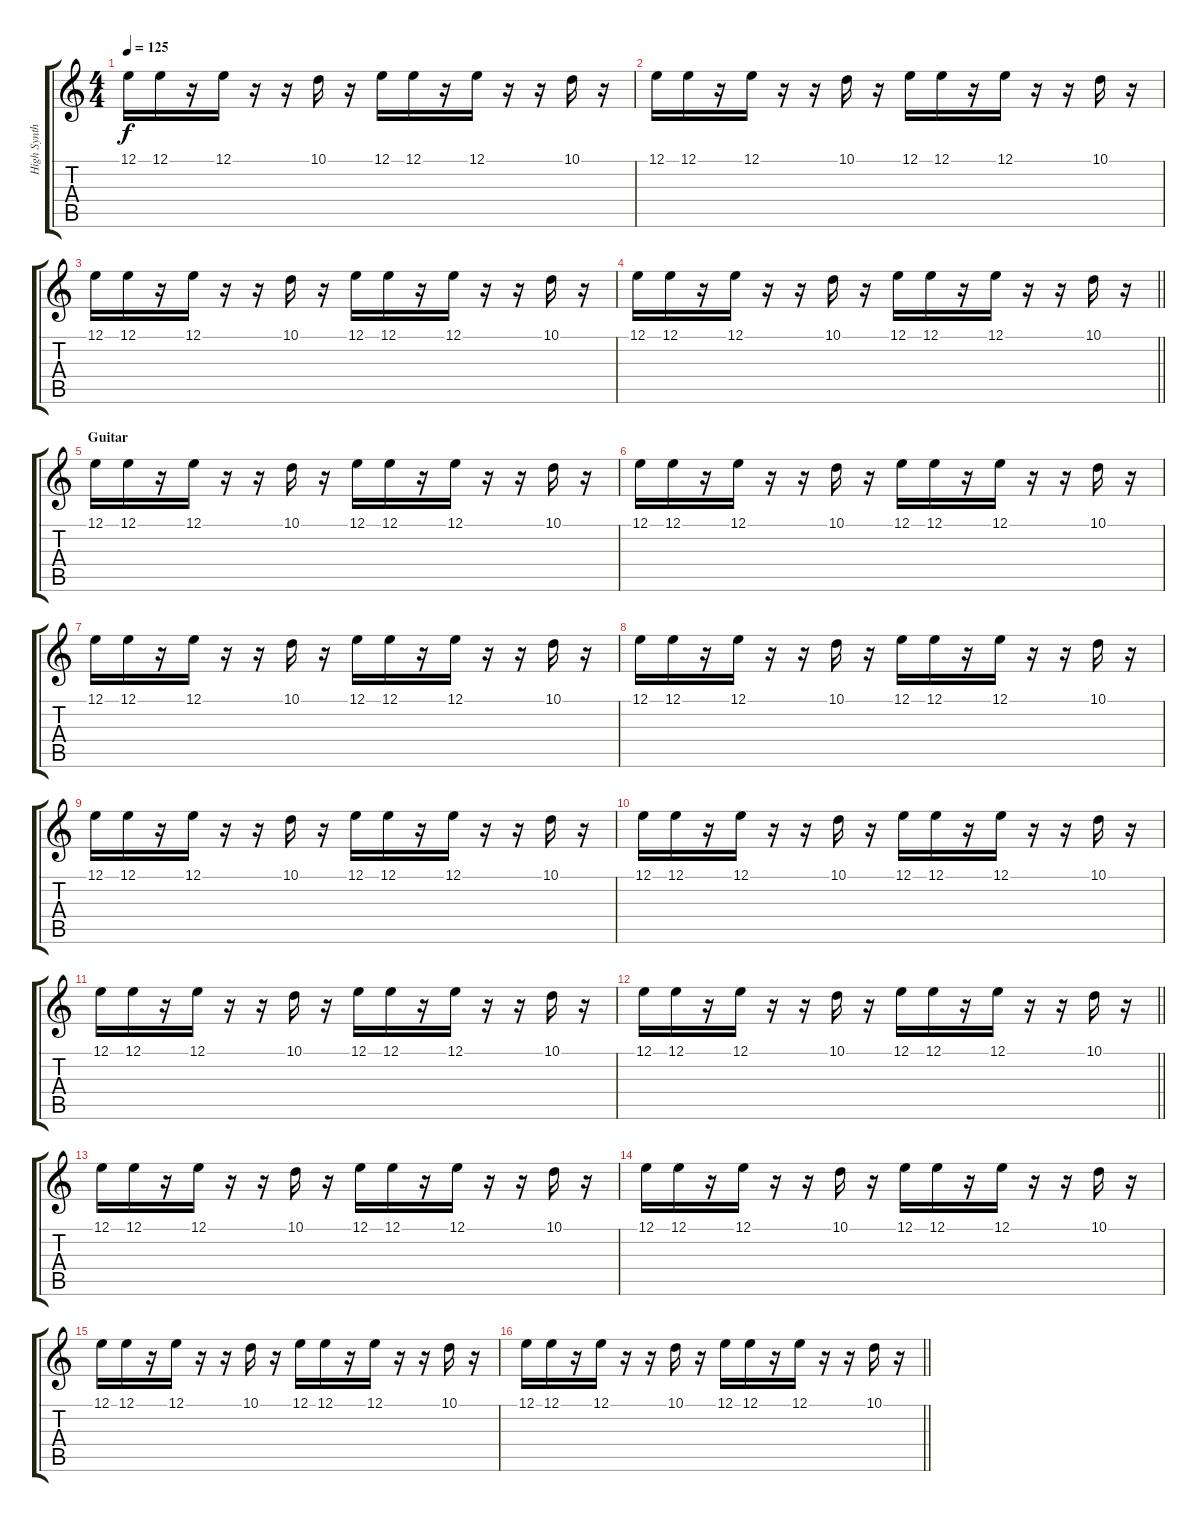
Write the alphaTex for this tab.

\track ("High Synth (Gillian)" "High Synth") {instrument lead8bassandlead}
\staff {score tabs}
\tuning (E4 B3 G3 D3 A2 E2) {hide}
\ts (4 4)
\tempo 125
\clef g2
\ks c
12.1.16{dy f} 12.1.16 r.16 12.1.16 r.16 r.16 10.1.16 r.16 12.1.16 12.1.16 r.16 12.1.16 r.16 r.16 10.1.16 r.16 |
12.1.16 12.1.16 r.16 12.1.16 r.16 r.16 10.1.16 r.16 12.1.16 12.1.16 r.16 12.1.16 r.16 r.16 10.1.16 r.16 |
12.1.16 12.1.16 r.16 12.1.16 r.16 r.16 10.1.16 r.16 12.1.16 12.1.16 r.16 12.1.16 r.16 r.16 10.1.16 r.16 |
\barLineRight lightlight
12.1.16 12.1.16 r.16 12.1.16 r.16 r.16 10.1.16 r.16 12.1.16 12.1.16 r.16 12.1.16 r.16 r.16 10.1.16 r.16 |
\section ("" "Guitar")
12.1.16 12.1.16 r.16 12.1.16 r.16 r.16 10.1.16 r.16 12.1.16 12.1.16 r.16 12.1.16 r.16 r.16 10.1.16 r.16 |
12.1.16 12.1.16 r.16 12.1.16 r.16 r.16 10.1.16 r.16 12.1.16 12.1.16 r.16 12.1.16 r.16 r.16 10.1.16 r.16 |
12.1.16 12.1.16 r.16 12.1.16 r.16 r.16 10.1.16 r.16 12.1.16 12.1.16 r.16 12.1.16 r.16 r.16 10.1.16 r.16 |
12.1.16 12.1.16 r.16 12.1.16 r.16 r.16 10.1.16 r.16 12.1.16 12.1.16 r.16 12.1.16 r.16 r.16 10.1.16 r.16 |
12.1.16 12.1.16 r.16 12.1.16 r.16 r.16 10.1.16 r.16 12.1.16 12.1.16 r.16 12.1.16 r.16 r.16 10.1.16 r.16 |
12.1.16 12.1.16 r.16 12.1.16 r.16 r.16 10.1.16 r.16 12.1.16 12.1.16 r.16 12.1.16 r.16 r.16 10.1.16 r.16 |
12.1.16 12.1.16 r.16 12.1.16 r.16 r.16 10.1.16 r.16 12.1.16 12.1.16 r.16 12.1.16 r.16 r.16 10.1.16 r.16 |
\barLineRight lightlight
12.1.16 12.1.16 r.16 12.1.16 r.16 r.16 10.1.16 r.16 12.1.16 12.1.16 r.16 12.1.16 r.16 r.16 10.1.16 r.16 |
12.1.16 12.1.16 r.16 12.1.16 r.16 r.16 10.1.16 r.16 12.1.16 12.1.16 r.16 12.1.16 r.16 r.16 10.1.16 r.16 |
12.1.16 12.1.16 r.16 12.1.16 r.16 r.16 10.1.16 r.16 12.1.16 12.1.16 r.16 12.1.16 r.16 r.16 10.1.16 r.16 |
12.1.16 12.1.16 r.16 12.1.16 r.16 r.16 10.1.16 r.16 12.1.16 12.1.16 r.16 12.1.16 r.16 r.16 10.1.16 r.16 |
\barLineRight lightlight
12.1.16 12.1.16 r.16 12.1.16 r.16 r.16 10.1.16 r.16 12.1.16 12.1.16 r.16 12.1.16 r.16 r.16 10.1.16 r.16
